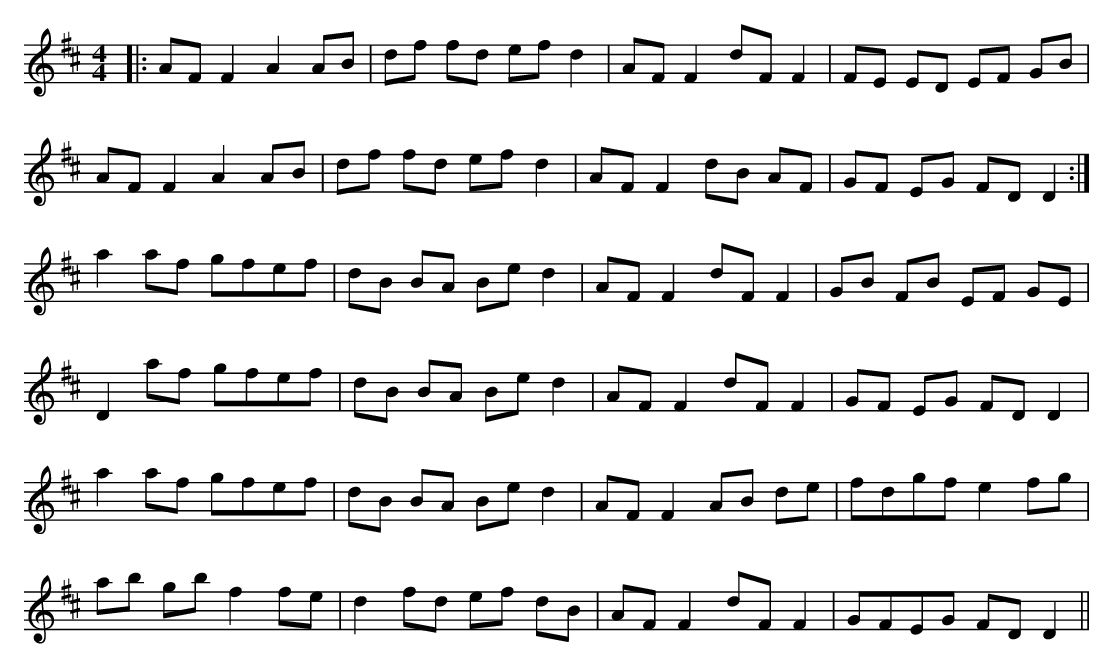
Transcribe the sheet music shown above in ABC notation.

X:1
M:4/4
K:D
|:AF F2 A2 AB|df fd ef d2|AF F2 dF F2|FE ED EF GB|
AF F2 A2 AB|df fd ef d2|AF F2 dB AF|GF EG FD D2:|
a2af gfef|dB BA Be d2|AF F2 dF F2|GB FB EF GE|
D2af gfef|dB BA Be d2|AF F2 dF F2|GF EG FD D2|
a2af gfef|dB BA Be d2|AF F2 AB de|fdgf e2 fg|
ab gb f2 fe|d2 fd ef dB|AF F2 dF F2|GFEG FD D2||
